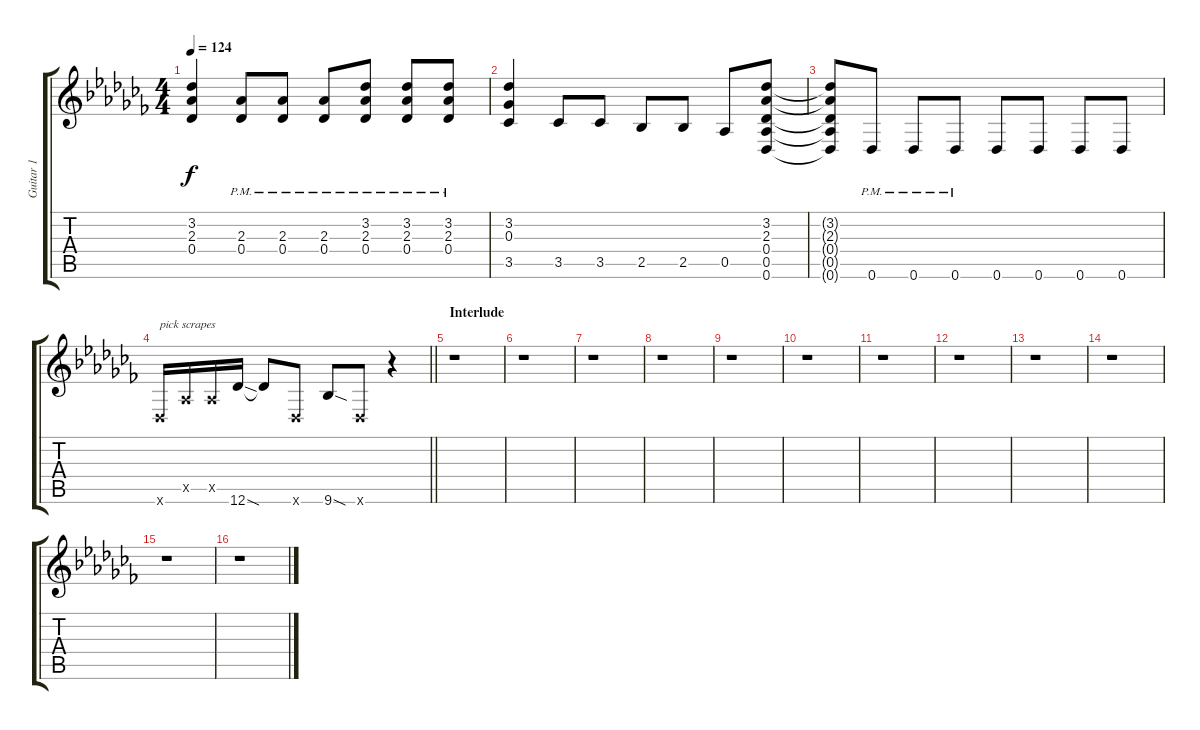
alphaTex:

\track ("Guitar 1" "Guitar 1") {instrument distortionguitar}
\staff {score tabs}
\tuning (Eb4 Bb3 Gb3 Db3 Ab2 Db2) {hide}
\ts (4 4)
\tempo 124
\clef g2
\ks cb
(3.2 2.3 0.4).4{dy f} (2.3{pm} 0.4{pm}).8 (2.3{pm} 0.4{pm}).8 (2.3{pm} 0.4{pm}).8 (3.2{pm} 2.3{pm} 0.4{pm}).8 (3.2{pm} 2.3{pm} 0.4{pm}).8 (3.2{pm} 2.3{pm} 0.4{pm}).8 |
(3.2 0.3 3.5).4 3.5.8 3.5.8 2.5.8 2.5.8 0.5.8 (3.2 2.3 0.4 0.5 0.6).8 |
(3.2{t} 2.3{t} 0.4{t} 0.5{t} 0.6{t}).8 0.6{pm}.8 0.6{pm}.8 0.6{pm}.8 0.6.8 0.6.8 0.6.8 0.6.8 |
\barLineRight lightlight
0.6{x}.16{txt "pick scrapes"} 0.5{x}.16 0.5{x}.16 12.6{sod}.16 12.6{t}.8 0.6{x}.8 9.6{sod}.8 0.6{x}.8 r.4 |
\section ("" "Interlude")
r.1 |
r.1 |
r.1 |
r.1 |
r.1 |
r.1 |
r.1 |
r.1 |
r.1 |
r.1 |
r.1 |
r.1
